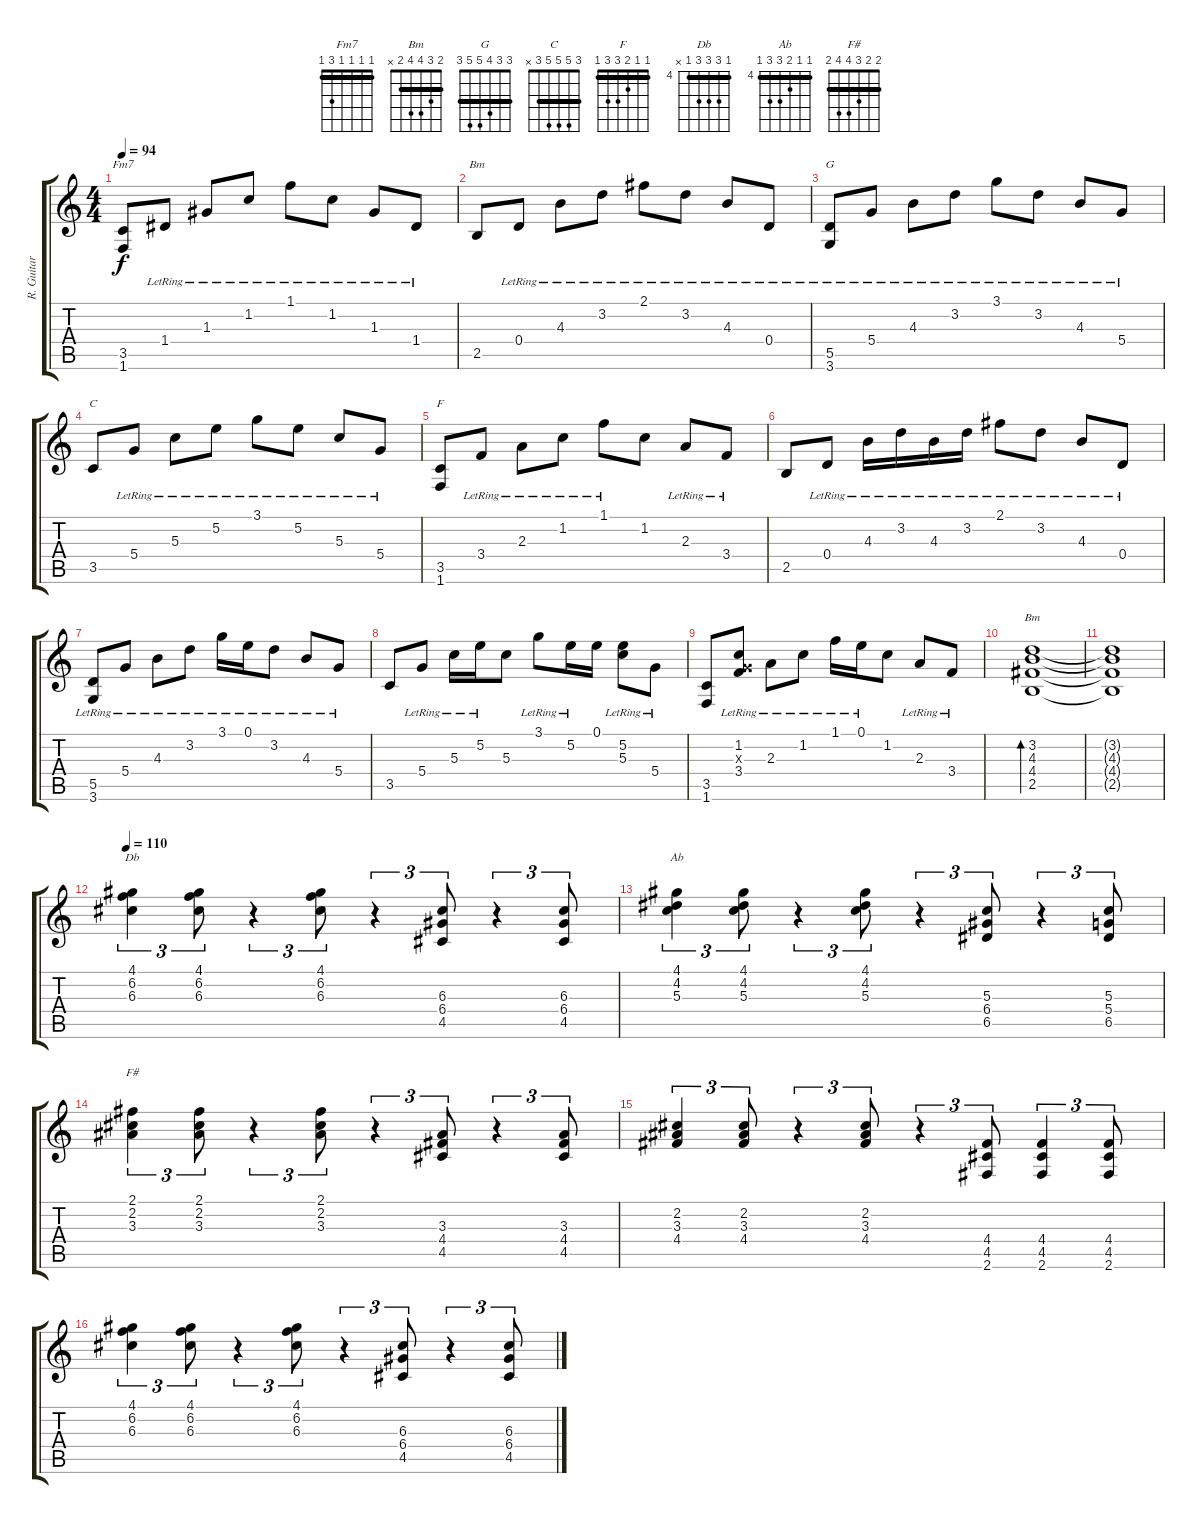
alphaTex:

\track ("R. Guitar" "R. Guitar") {instrument electricguitarjazz}
\staff {score tabs}
\tuning (E4 B3 G3 D3 A2 E2) {hide}
\chord ("Fm7" 1 1 1 1 3 1) {barre 1}
\chord ("Bm" 2 3 4 0 2 x)
\chord ("G" 3 3 4 5 5 3) {barre 3}
\chord ("C" 3 5 5 5 3 x) {barre 3}
\chord ("F" 1 1 2 3 3 1) {barre 1}
\chord ("Bm" 2 3 4 4 2 x) {barre 2}
\chord ("Db" 4 6 6 6 4 x) {firstfret 4 barre 4}
\chord ("Ab" 4 4 5 6 6 4) {firstfret 4 barre 4}
\chord ("F#" 2 2 3 4 4 2) {barre 2}
\ts (4 4)
\tempo 94
\clef g2
\ks c
(3.5 1.6).8{ch "Fm7" dy f} 1.4{lr}.8 1.3{lr}.8 1.2{lr}.8 1.1{lr}.8 1.2{lr}.8 1.3{lr}.8 1.4{lr}.8 |
2.5.8{ch "Bm"} 0.4{lr}.8 4.3{lr}.8 3.2{lr}.8 2.1{lr}.8 3.2{lr}.8 4.3{lr}.8 0.4{lr}.8 |
(5.5{lr} 3.6).8{ch "G"} 5.4{lr}.8 4.3{lr}.8 3.2{lr}.8 3.1{lr}.8 3.2{lr}.8 4.3{lr}.8 5.4{lr}.8 |
3.5.8{ch "C"} 5.4{lr}.8 5.3{lr}.8 5.2{lr}.8 3.1{lr}.8 5.2{lr}.8 5.3{lr}.8 5.4{lr}.8 |
(3.5 1.6).8{ch "F"} 3.4{lr}.8 2.3{lr}.8 1.2{lr}.8 1.1{lr}.8 1.2.8 2.3{lr}.8 3.4{lr}.8 |
2.5.8 0.4{lr}.8 4.3{lr}.16 3.2{lr}.16 4.3{lr}.16 3.2{lr}.16 2.1{lr}.8 3.2{lr}.8 4.3{lr}.8 0.4{lr}.8 |
(5.5{lr} 3.6).8 5.4{lr}.8 4.3{lr}.8 3.2{lr}.8 3.1{lr}.16 0.1{lr}.16 3.2{lr}.8 4.3{lr}.8 5.4{lr}.8 |
3.5.8 5.4{lr}.8 5.3{lr}.16 5.2{lr}.16 5.3.8 3.1{lr}.8 5.2{lr}.16 0.1.16 (5.2{lr} 5.3{lr}).8 5.4{lr}.8 |
(3.5 1.6).8 (1.2{lr} 0.3{x} 3.4{lr}).8 2.3{lr}.8 1.2{lr}.8 1.1{lr}.16 0.1{lr}.16 1.2.8 2.3{lr}.8 3.4{lr}.8 |
(3.2 4.3 4.4 2.5).1{bd 120 ch "Bm"} |
(3.2{t} 4.3{t} 4.4{t} 2.5{t}).1 |
\tempo 110
(4.1 6.2 6.3).4{tu (3 2) ch "Db"} (4.1 6.2 6.3).8{tu (3 2)} r.4{tu (3 2)} (4.1 6.2 6.3).8{tu (3 2)} r.4{tu (3 2)} (6.3 6.4 4.5).8{tu (3 2)} r.4{tu (3 2)} (6.3 6.4 4.5).8{tu (3 2)} |
(4.1 4.2 5.3).4{tu (3 2) ch "Ab"} (4.1 4.2 5.3).8{tu (3 2)} r.4{tu (3 2)} (4.1 4.2 5.3).8{tu (3 2)} r.4{tu (3 2)} (5.3 6.4 6.5).8{tu (3 2)} r.4{tu (3 2)} (5.3 5.4 6.5).8{tu (3 2)} |
(2.1 2.2 3.3).4{tu (3 2) ch "F#"} (2.1 2.2 3.3).8{tu (3 2)} r.4{tu (3 2)} (2.1 2.2 3.3).8{tu (3 2)} r.4{tu (3 2)} (3.3 4.4 4.5).8{tu (3 2)} r.4{tu (3 2)} (3.3 4.4 4.5).8{tu (3 2)} |
(2.2 3.3 4.4).4{tu (3 2)} (2.2 3.3 4.4).8{tu (3 2)} r.4{tu (3 2)} (2.2 3.3 4.4).8{tu (3 2)} r.4{tu (3 2)} (4.4 4.5 2.6).8{tu (3 2)} (4.4 4.5 2.6).4{tu (3 2)} (4.4 4.5 2.6).8{tu (3 2)} |
(4.1 6.2 6.3).4{tu (3 2)} (4.1 6.2 6.3).8{tu (3 2)} r.4{tu (3 2)} (4.1 6.2 6.3).8{tu (3 2)} r.4{tu (3 2)} (6.3 6.4 4.5).8{tu (3 2)} r.4{tu (3 2)} (6.3 6.4 4.5).8{tu (3 2)}
